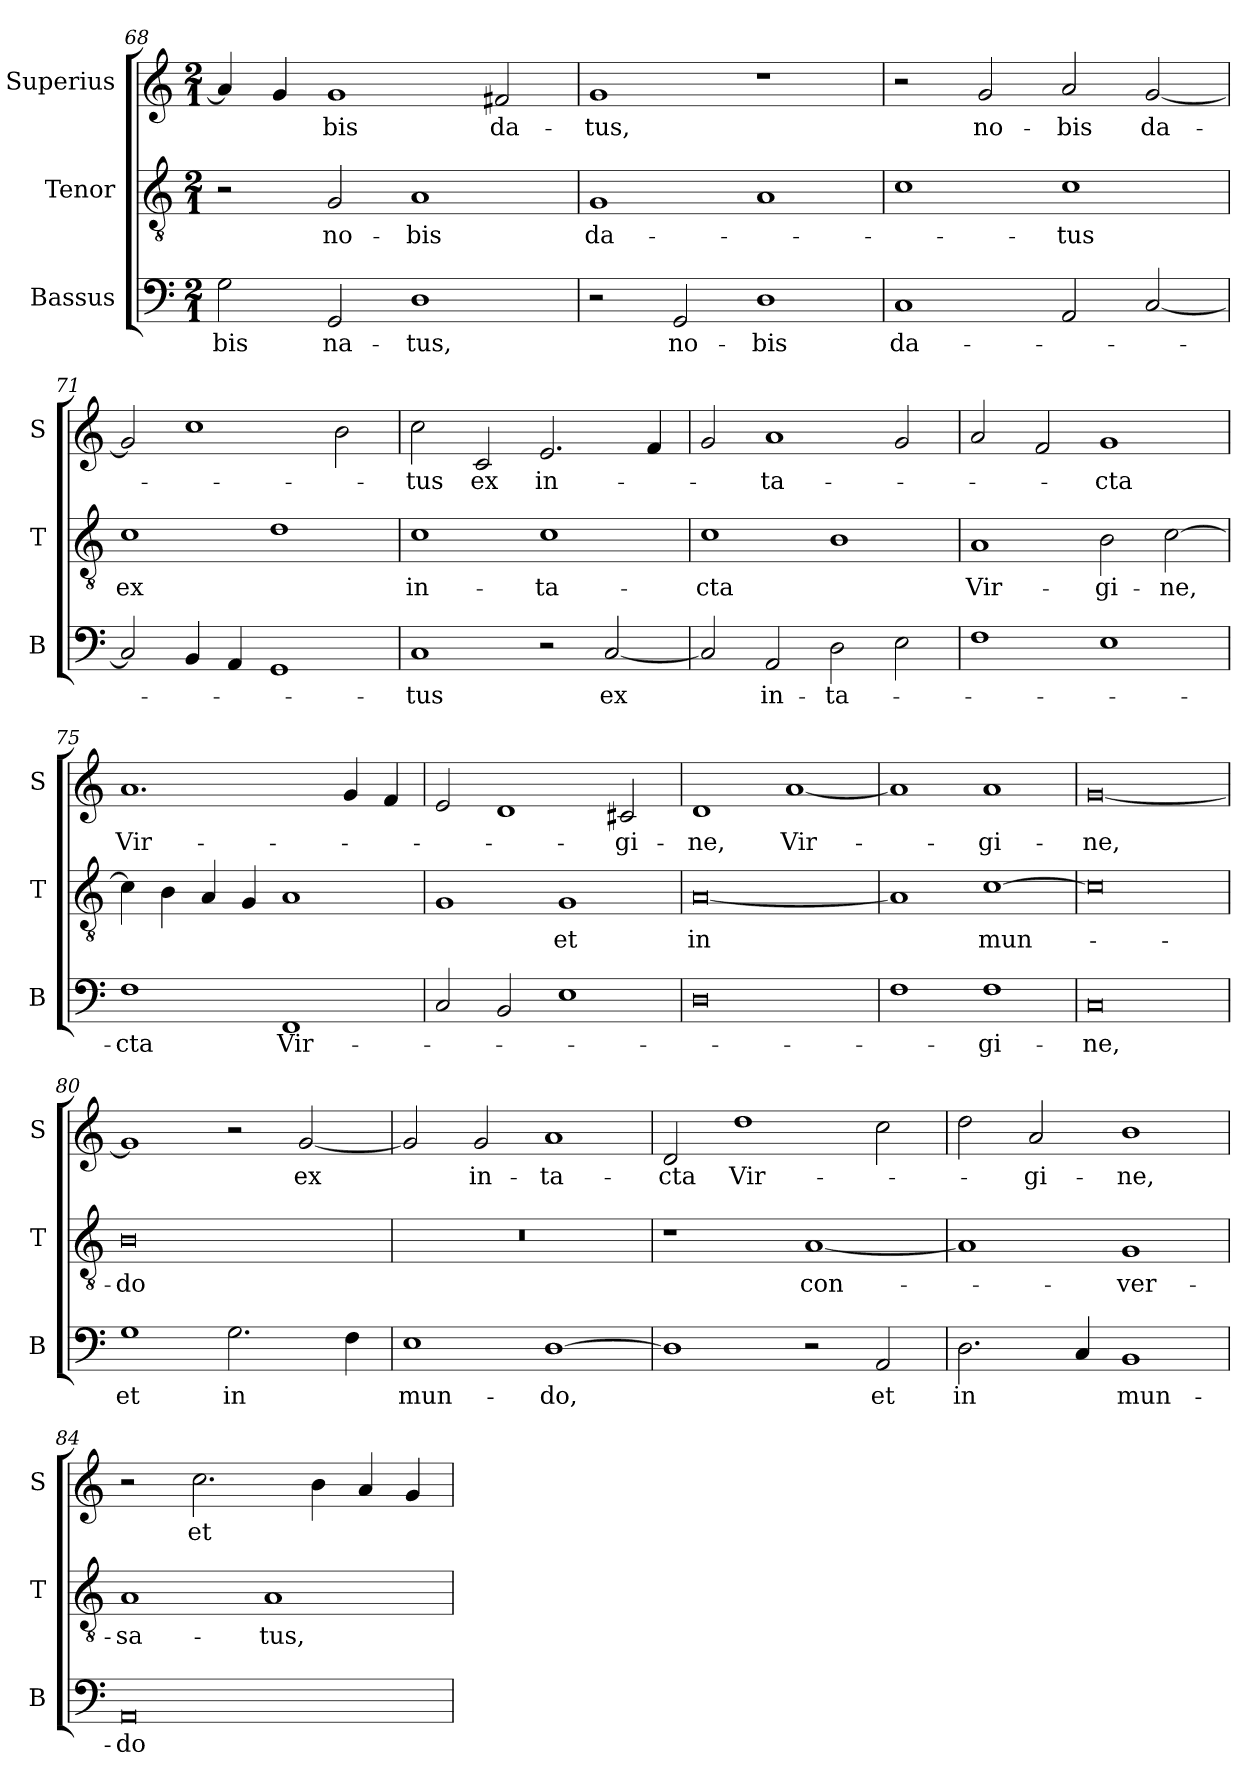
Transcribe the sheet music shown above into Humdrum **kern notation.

**kern	**text	**kern	**text	**kern	**text
*part3	*part3	*part2	*part2	*part1	*part1
*staff3	*staff3	*staff2	*staff2	*staff1	*staff1
*I"Bassus	*	*I"Tenor	*	*I"Superius	*
*I'B	*	*I'T	*	*I'S	*
*clefF4	*	*clefGv2	*	*clefG2	*
*k[]	*	*k[]	*	*k[]	*
*M2/1	*	*M2/1	*	*M2/1	*
=68	=68	=68	=68	=68	=68
2G	-bis	2r	.	4a]	.
.	.	.	.	4g	.
2GG	na-	2G	no-	1g	-bis
1D	-tus,	1A	-bis	.	.
.	.	.	.	2f#X	da-
=69	=69	=69	=69	=69	=69
2r	.	1G	da-	1g	-tus,
2GG	no-	.	.	.	.
1D	-bis	1A	.	1r	.
=70	=70	=70	=70	=70	=70
1C	da-	1c	.	2r	.
.	.	.	.	2g	no-
2AA	.	1c	-tus	2a	-bis
[2C	.	.	.	[2g	da-
=71	=71	=71	=71	=71	=71
2C]	.	1c	ex	2g]	.
4BB	.	.	.	1cc	.
4AA	.	.	.	.	.
1GG	.	1d	.	.	.
.	.	.	.	2b	.
=72	=72	=72	=72	=72	=72
1C	-tus	1c	in-	2cc	-tus
.	.	.	.	2c	ex
2r	.	1c	-ta-	2.e	in-
[2C	ex	.	.	.	.
.	.	.	.	4f	.
=73	=73	=73	=73	=73	=73
2C]	.	1c	-cta	2g	.
2AA	in-	.	.	1a	-ta-
2D	-ta-	1B	.	.	.
2E	.	.	.	2g	.
=74	=74	=74	=74	=74	=74
1F	.	1A	Vir-	2a	.
.	.	.	.	2f	.
1E	.	2B	-gi-	1g	-cta
.	.	[2c	-ne,	.	.
=75	=75	=75	=75	=75	=75
1F	-cta	4c]	.	1.a	Vir-
.	.	4B	.	.	.
.	.	4A	.	.	.
.	.	4G	.	.	.
1FF	Vir-	1A	.	.	.
.	.	.	.	4g	.
.	.	.	.	4f	.
=76	=76	=76	=76	=76	=76
2C	.	1G	.	2e	.
2BB	.	.	.	1d	.
1E	.	1G	et	.	.
.	.	.	.	2c#X	-gi-
=77	=77	=77	=77	=77	=77
0D	.	[0A	in	1d	-ne,
.	.	.	.	[1a	Vir-
=78	=78	=78	=78	=78	=78
1F	.	1A]	.	1a]	.
1F	-gi-	[1c	mun-	1a	-gi-
=79	=79	=79	=79	=79	=79
0C	-ne,	0c]	.	[0g	-ne,
=80	=80	=80	=80	=80	=80
1G	et	0B	-do	1g]	.
2.G	in	.	.	2r	.
.	.	.	.	[2g	ex
4F	.	.	.	.	.
=81	=81	=81	=81	=81	=81
1E	mun-	0r	.	2g]	.
.	.	.	.	2g	in-
[1D	-do,	.	.	1a	-ta-
=82	=82	=82	=82	=82	=82
1D]	.	1r	.	2d	-cta
.	.	.	.	1dd	Vir-
2r	.	[1A	con-	.	.
2AA	et	.	.	2cc	.
=83	=83	=83	=83	=83	=83
2.D	in	1A]	.	2dd	.
.	.	.	.	2a	-gi-
4C	.	.	.	.	.
1BB	mun-	1G	-ver-	1b	-ne,
=84	=84	=84	=84	=84	=84
0AA	-do	1A	-sa-	2r	.
.	.	.	.	2.cc	et
.	.	1A	-tus,	.	.
.	.	.	.	4b	.
.	.	.	.	4a	.
.	.	.	.	4g	.
=	=	=	=	=	=
*-	*-	*-	*-	*-	*-
